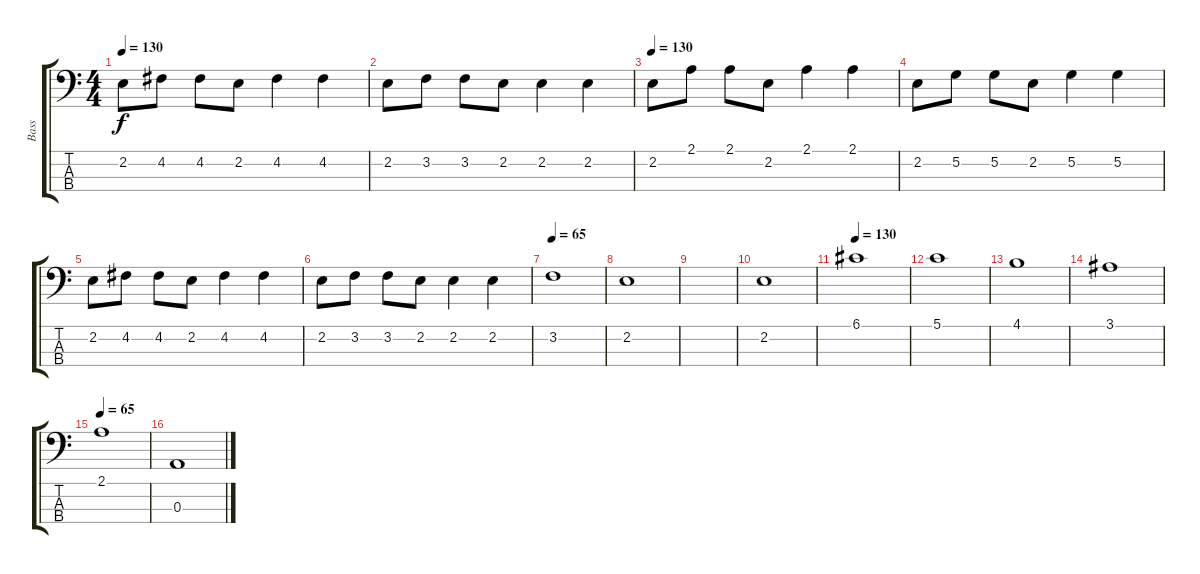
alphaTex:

\track ("Bass" "Bass") {instrument electricbassfinger}
\staff {score tabs}
\tuning (G2 D2 A1 E1) {hide}
\ts (4 4)
\tempo 130
\clef f4
\ks c
2.2.8{dy f} 4.2.8 4.2.8 2.2.8 4.2.4 4.2.4 |
2.2.8 3.2.8 3.2.8 2.2.8 2.2.4 2.2.4 |
\tempo 130
2.2.8 2.1.8 2.1.8 2.2.8 2.1.4 2.1.4 |
2.2.8 5.2.8 5.2.8 2.2.8 5.2.4 5.2.4 |
2.2.8 4.2.8 4.2.8 2.2.8 4.2.4 4.2.4 |
2.2.8 3.2.8 3.2.8 2.2.8 2.2.4 2.2.4 |
\tempo 65
3.2.1 |
2.2.1 |
|
2.2.1 |
\tempo 130
6.1.1 |
5.1.1 |
4.1.1 |
3.1.1 |
\tempo 65
2.1.1 |
0.3.1
